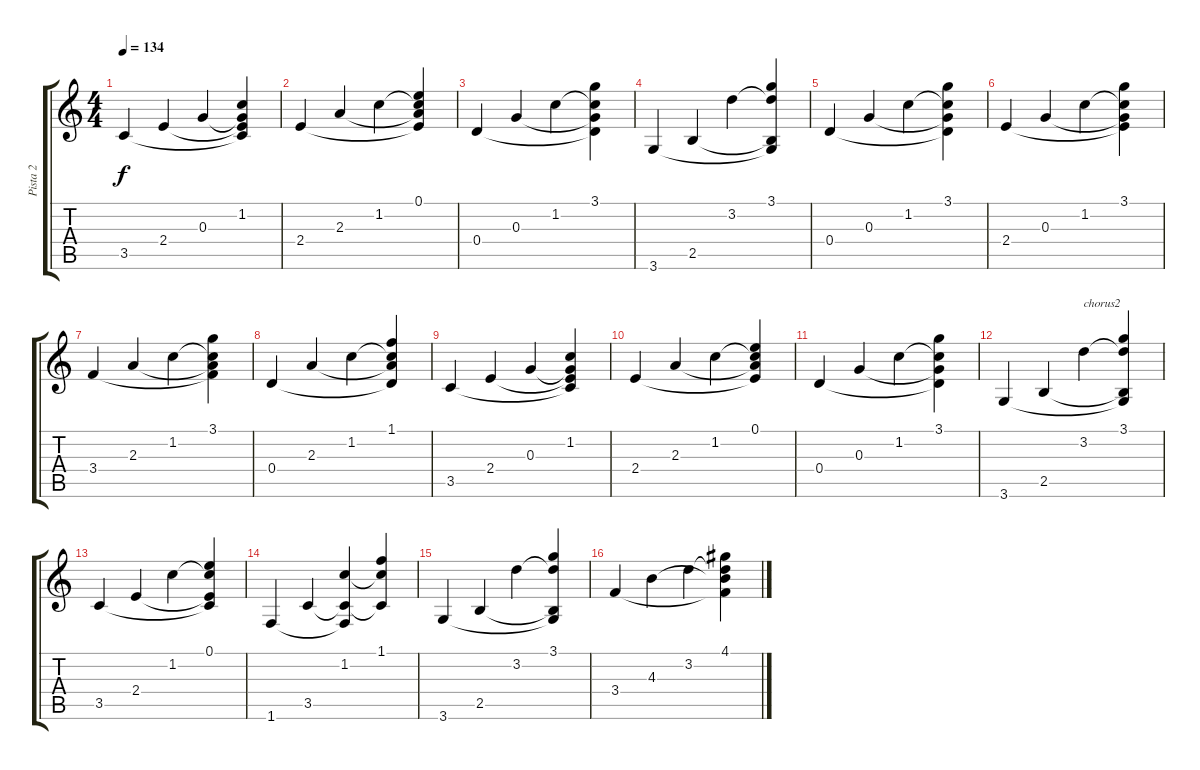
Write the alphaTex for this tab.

\track ("Pista 2" "Pista 2") {instrument acousticguitarnylon}
\staff {score tabs}
\tuning (E4 B3 G3 D3 A2 E2) {hide}
\ts (4 4)
\tempo 134
\clef g2
\ks c
3.5.4{dy f} 2.4.4 0.3.4 (1.2 0.3{t} 2.4{t} 3.5{t}).4 |
2.4.4 2.3.4 1.2.4 (0.1 1.2{t} 2.3{t} 2.4{t}).4 |
0.4.4 0.3.4 1.2.4 (3.1 1.2{t} 0.3{t} 0.4{t}).4 |
3.6.4 2.5.4 3.2.4 (3.1 3.2{t} 2.5{t} 3.6{t}).4 |
0.4.4 0.3.4 1.2.4 (3.1 1.2{t} 0.3{t} 0.4{t}).4 |
2.4.4 0.3.4 1.2.4 (3.1 1.2{t} 0.3{t} 2.4{t}).4 |
3.4.4 2.3.4 1.2.4 (3.1 1.2{t} 2.3{t} 3.4{t}).4 |
0.4.4 2.3.4 1.2.4 (1.1 1.2{t} 2.3{t} 0.4{t}).4 |
3.5.4 2.4.4 0.3.4 (1.2 0.3{t} 2.4{t} 3.5{t}).4 |
2.4.4 2.3.4 1.2.4 (0.1 1.2{t} 2.3{t} 2.4{t}).4 |
0.4.4 0.3.4 1.2.4 (3.1 1.2{t} 0.3{t} 0.4{t}).4 |
3.6.4 2.5.4 3.2.4{txt "chorus2"} (3.1 3.2{t} 2.5{t} 3.6{t}).4 |
3.5.4 2.4.4 1.2.4 (0.1 1.2{t} 2.4{t} 3.5{t}).4 |
1.6.4 3.5.4 (1.2 3.5{t} 1.6{t}).4 (1.1 1.2{t} 3.5{t}).4 |
3.6.4 2.5.4 3.2.4 (3.1 3.2{t} 2.5{t} 3.6{t}).4 |
3.4.4 4.3.4 3.2.4 (4.1 3.2{t} 4.3{t} 3.4{t}).4
